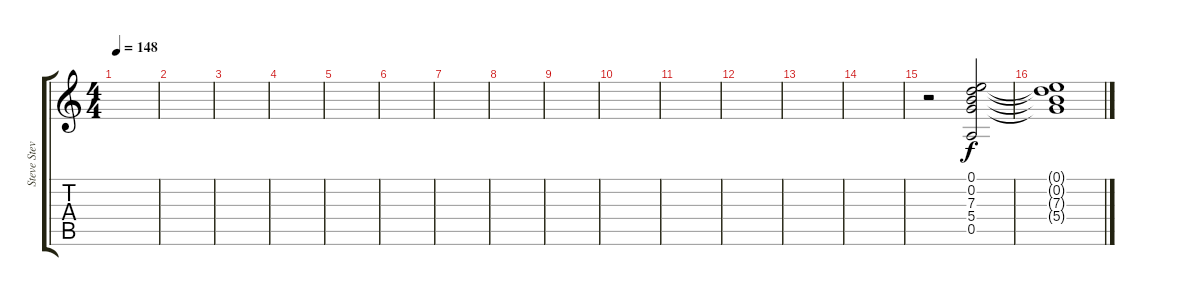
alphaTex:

\track ("Steve Stevens" "Steve Stev") {instrument distortionguitar}
\staff {score tabs}
\tuning (E4 B3 G3 D3 A2 E2) {hide}
\ts (4 4)
\tempo 148
\clef g2
\ks c
|
|
|
|
|
|
|
|
|
|
|
|
|
|
r.2 (0.1 0.2 7.3 5.4 0.5).2 |
(0.1{t} 0.2{t} 7.3{t} 5.4{t}).1
